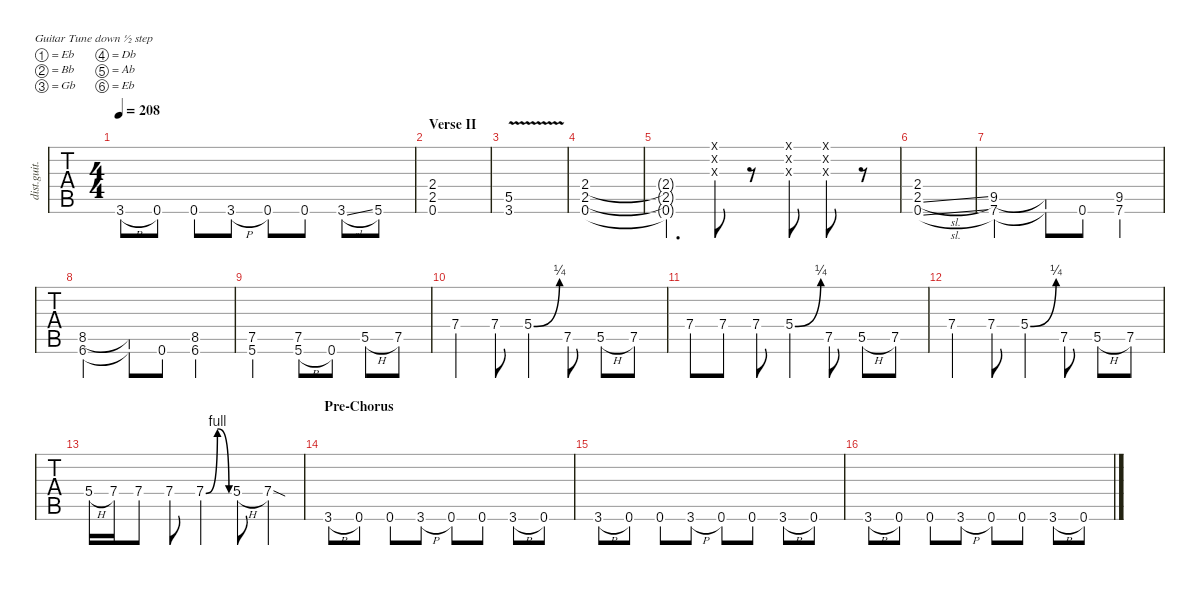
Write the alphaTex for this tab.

\defaultSystemsLayout 4
\hideDynamics
\bracketExtendMode nobrackets
\otherSystemsTrackNameOrientation horizontal
\track ("Rhythm Guitar 1 (James)" "dist.guit.") {multiBarRest instrument distortionguitar}
\staff {tabs}
\tuning (Eb4 Bb3 Gb3 Db3 Ab2 Eb2)
\ts (4 4)
\tempo 208
\clef g2
\ks c
3.6{h acc #}.8{dy mf} 0.6{acc #}.8 0.6{acc #}.8 3.6{h acc #}.8 0.6{acc #}.8 0.6{acc #}.8 3.6{sl acc #}.8 5.6{acc #}.8 |
\section ("" "Verse II")
(0.6{acc #} 2.5{acc #} 2.4{acc #}).1 |
(3.6{v acc #} 5.5{acc #}).1 |
(0.6{acc #} 2.5{acc #} 2.4{acc #}).1 |
(0.6{t acc #} 2.5{t acc #} 2.4{t acc #}).4{d} (0.1{x acc #} 0.2{x acc #} 0.3{x acc #}).8 r.8 (0.3{x acc #} 0.2{x acc #} 0.1{x acc #}).8 (0.1{x acc #} 0.2{x acc #} 0.3{x acc #}).8 r.8 |
(0.6{sl acc #} 2.5{sl acc #} 2.4{acc #}).1 |
(9.5 7.6{acc #}).2 (7.6{t acc #} 9.5{t}).8 0.6{acc #}.8 (7.6{acc #} 9.5).4 |
(8.5 6.6).2 (8.5{t} 6.6{t}).8 0.6{acc #}.8 (6.6 8.5).4 |
(7.5{acc #} 5.6{acc #}).2 (7.5{acc #} 5.6{h acc #}).8 0.6{acc #}.8 5.5{h acc #}.8 7.5{acc #}.8 |
7.4{acc #}.4 7.4{acc #}.8 5.4{be (bend 0 0 13.2 1) acc #}.4 7.5{acc #}.8 5.5{h acc #}.8 7.5{acc #}.8 |
7.4{acc #}.8 7.4{acc #}.8 7.4{acc #}.8 5.4{be (bend 0 0 15 1) acc #}.4 7.5{acc #}.8 5.5{h acc #}.8 7.5{acc #}.8 |
7.4{acc #}.4 7.4{acc #}.8 5.4{be (bend 0 0 14.399999999999999 1) acc #}.4 7.5{acc #}.8 5.5{h acc #}.8 7.5{acc #}.8 |
5.4{h acc #}.16 7.4{acc #}.16 7.4{acc #}.8 7.4{acc #}.8 7.4{be (bendrelease 0 0 22.8 4 30 4 41.4 0) acc #}.4 5.4{h acc #}.8 7.4{sod acc #}.4 |
\section ("" "Pre-Chorus")
3.6{h acc #}.8 0.6{acc #}.8 0.6{acc #}.8 3.6{h acc #}.8 0.6{acc #}.8 0.6{acc #}.8 3.6{h acc #}.8 0.6{acc #}.8 |
3.6{h acc #}.8 0.6{acc #}.8 0.6{acc #}.8 3.6{h acc #}.8 0.6{acc #}.8 0.6{acc #}.8 3.6{h acc #}.8 0.6{acc #}.8 |
3.6{h acc #}.8 0.6{acc #}.8 0.6{acc #}.8 3.6{h acc #}.8 0.6{acc #}.8 0.6{acc #}.8 3.6{h acc #}.8 0.6{acc #}.8
